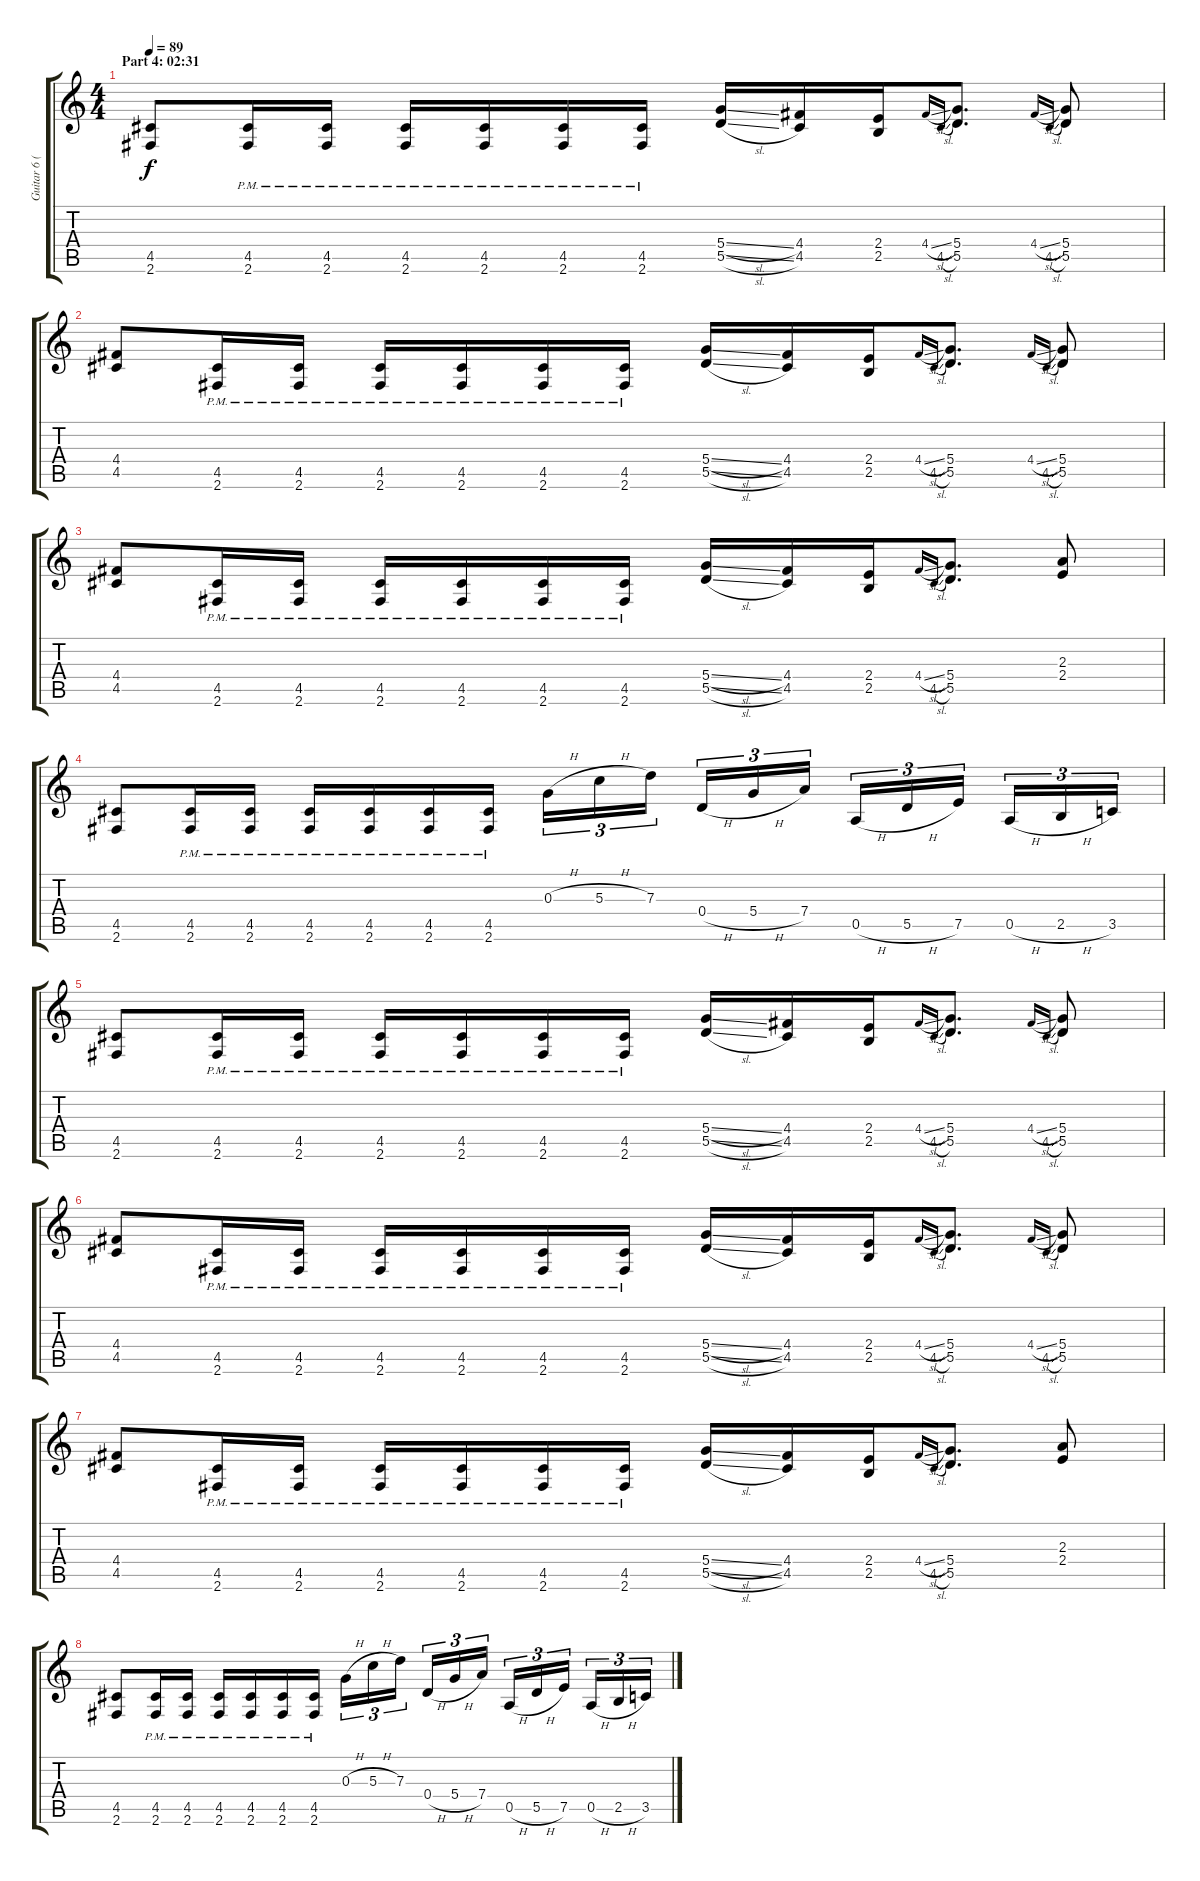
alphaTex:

\track ("Guitar 6 (Distortion)" "Guitar 6 (") {instrument distortionguitar}
\staff {score tabs}
\tuning (E4 B3 G3 D3 A2 E2) {hide}
\ts (4 4)
\section ("" "Part 4: 02:31")
\tempo 89
\clef g2
\ks c
(4.5 2.6).8{dy f} (4.5{pm} 2.6{pm}).16 (4.5{pm} 2.6{pm}).16 (4.5{pm} 2.6{pm}).16 (4.5{pm} 2.6{pm}).16 (4.5{pm} 2.6{pm}).16 (4.5{pm} 2.6{pm}).16 (5.4{sl} 5.5{sl}).16 (4.4 4.5).16 (2.4 2.5).16 4.4{sl}.16{gr onbeat} 4.5{sl}.16{gr onbeat} (5.4 5.5).8{d} 4.4{sl}.16{gr onbeat} 4.5{sl}.16{gr onbeat} (5.4 5.5).8 |
(4.4 4.5).8 (4.5{pm} 2.6{pm}).16 (4.5{pm} 2.6{pm}).16 (4.5{pm} 2.6{pm}).16 (4.5{pm} 2.6{pm}).16 (4.5{pm} 2.6{pm}).16 (4.5{pm} 2.6{pm}).16 (5.4{sl} 5.5{sl}).16 (4.4 4.5).16 (2.4 2.5).16 4.4{sl}.16{gr onbeat} 4.5{sl}.16{gr onbeat} (5.4 5.5).8{d} 4.4{sl}.16{gr onbeat} 4.5{sl}.16{gr onbeat} (5.4 5.5).8 |
(4.4 4.5).8 (4.5{pm} 2.6{pm}).16 (4.5{pm} 2.6{pm}).16 (4.5{pm} 2.6{pm}).16 (4.5{pm} 2.6{pm}).16 (4.5{pm} 2.6{pm}).16 (4.5{pm} 2.6{pm}).16 (5.4{sl} 5.5{sl}).16 (4.4 4.5).16 (2.4 2.5).16 4.4{sl}.16{gr onbeat} 4.5{sl}.16{gr onbeat} (5.4 5.5).8{d} (2.3 2.4).8 |
(4.5 2.6).8 (4.5{pm} 2.6{pm}).16 (4.5{pm} 2.6{pm}).16 (4.5{pm} 2.6{pm}).16 (4.5{pm} 2.6{pm}).16 (4.5{pm} 2.6{pm}).16 (4.5{pm} 2.6{pm}).16 0.3{h}.16{tu (3 2)} 5.3{h}.16{tu (3 2)} 7.3.16{tu (3 2) beam splitsecondary} 0.4{h}.16{tu (3 2)} 5.4{h}.16{tu (3 2)} 7.4.16{tu (3 2)} 0.5{h}.16{tu (3 2)} 5.5{h}.16{tu (3 2)} 7.5.16{tu (3 2) beam splitsecondary} 0.5{h}.16{tu (3 2)} 2.5{h}.16{tu (3 2)} 3.5.16{tu (3 2)} |
(4.5 2.6).8 (4.5{pm} 2.6{pm}).16 (4.5{pm} 2.6{pm}).16 (4.5{pm} 2.6{pm}).16 (4.5{pm} 2.6{pm}).16 (4.5{pm} 2.6{pm}).16 (4.5{pm} 2.6{pm}).16 (5.4{sl} 5.5{sl}).16 (4.4 4.5).16 (2.4 2.5).16 4.4{sl}.16{gr onbeat} 4.5{sl}.16{gr onbeat} (5.4 5.5).8{d} 4.4{sl}.16{gr onbeat} 4.5{sl}.16{gr onbeat} (5.4 5.5).8 |
(4.4 4.5).8 (4.5{pm} 2.6{pm}).16 (4.5{pm} 2.6{pm}).16 (4.5{pm} 2.6{pm}).16 (4.5{pm} 2.6{pm}).16 (4.5{pm} 2.6{pm}).16 (4.5{pm} 2.6{pm}).16 (5.4{sl} 5.5{sl}).16 (4.4 4.5).16 (2.4 2.5).16 4.4{sl}.16{gr onbeat} 4.5{sl}.16{gr onbeat} (5.4 5.5).8{d} 4.4{sl}.16{gr onbeat} 4.5{sl}.16{gr onbeat} (5.4 5.5).8 |
(4.4 4.5).8 (4.5{pm} 2.6{pm}).16 (4.5{pm} 2.6{pm}).16 (4.5{pm} 2.6{pm}).16 (4.5{pm} 2.6{pm}).16 (4.5{pm} 2.6{pm}).16 (4.5{pm} 2.6{pm}).16 (5.4{sl} 5.5{sl}).16 (4.4 4.5).16 (2.4 2.5).16 4.4{sl}.16{gr onbeat} 4.5{sl}.16{gr onbeat} (5.4 5.5).8{d} (2.3 2.4).8 |
(4.5 2.6).8 (4.5{pm} 2.6{pm}).16 (4.5{pm} 2.6{pm}).16 (4.5{pm} 2.6{pm}).16 (4.5{pm} 2.6{pm}).16 (4.5{pm} 2.6{pm}).16 (4.5{pm} 2.6{pm}).16 0.3{h}.16{tu (3 2)} 5.3{h}.16{tu (3 2)} 7.3.16{tu (3 2) beam splitsecondary} 0.4{h}.16{tu (3 2)} 5.4{h}.16{tu (3 2)} 7.4.16{tu (3 2)} 0.5{h}.16{tu (3 2)} 5.5{h}.16{tu (3 2)} 7.5.16{tu (3 2) beam splitsecondary} 0.5{h}.16{tu (3 2)} 2.5{h}.16{tu (3 2)} 3.5.16{tu (3 2)}
